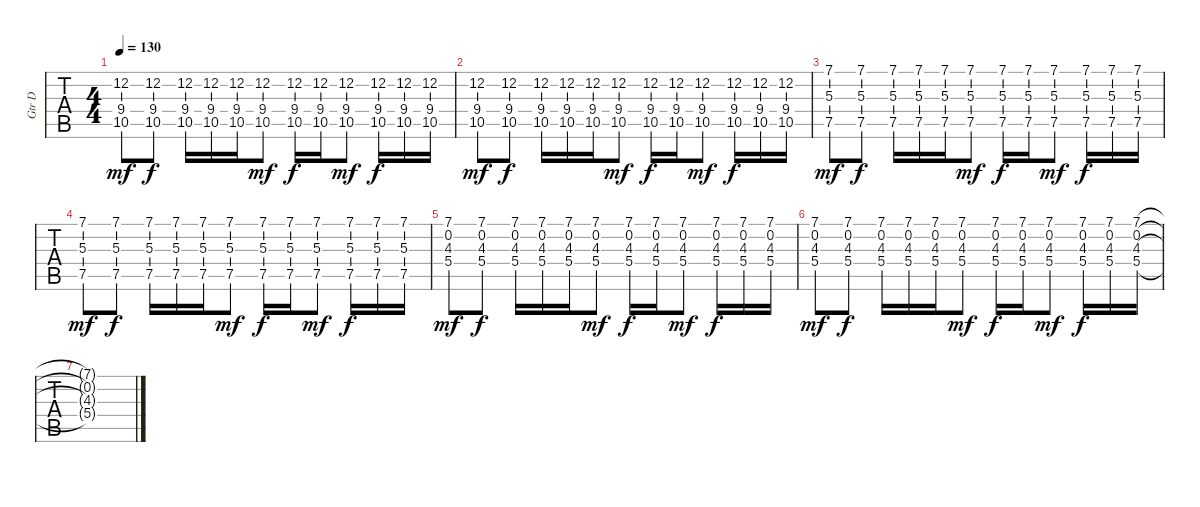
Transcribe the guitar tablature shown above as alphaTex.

\track ("Gtr D" "Gtr D") {instrument distortionguitar}
\staff {tabs}
\tuning (E4 B3 G3 D3 A2 D2) {hide}
\ts (4 4)
\tempo 130
\clef g2
\ks c
(12.2{ac} 9.4{ac} 10.5{ac}).8{dy mf} (12.2 9.4 10.5).8{dy f} (12.2 9.4 10.5).16 (12.2 9.4 10.5).16 (12.2 9.4 10.5).16 (12.2{ac} 9.4{ac} 10.5{ac}).8{dy mf} (12.2 9.4 10.5).16{dy f} (12.2 9.4 10.5).16 (12.2{ac} 9.4{ac} 10.5{ac}).8{dy mf} (12.2 9.4 10.5).16{dy f} (12.2 9.4 10.5).16 (12.2 9.4 10.5).16 |
(12.2{ac} 9.4{ac} 10.5{ac}).8{dy mf} (12.2 9.4 10.5).8{dy f} (12.2 9.4 10.5).16 (12.2 9.4 10.5).16 (12.2 9.4 10.5).16 (12.2{ac} 9.4{ac} 10.5{ac}).8{dy mf} (12.2 9.4 10.5).16{dy f} (12.2 9.4 10.5).16 (12.2{ac} 9.4{ac} 10.5{ac}).8{dy mf} (12.2 9.4 10.5).16{dy f} (12.2 9.4 10.5).16 (12.2 9.4 10.5).16 |
(7.1{ac} 5.3{ac} 7.5{ac}).8{dy mf} (7.1 5.3 7.5).8{dy f} (7.1 5.3 7.5).16 (7.1 5.3 7.5).16 (7.1 5.3 7.5).16 (7.1{ac} 5.3{ac} 7.5{ac}).8{dy mf} (7.1 5.3 7.5).16{dy f} (7.1 5.3 7.5).16 (7.1{ac} 5.3{ac} 7.5{ac}).8{dy mf} (7.1 5.3 7.5).16{dy f} (7.1 5.3 7.5).16 (7.1 5.3 7.5).16 |
(7.1{ac} 5.3{ac} 7.5{ac}).8{dy mf} (7.1 5.3 7.5).8{dy f} (7.1 5.3 7.5).16 (7.1 5.3 7.5).16 (7.1 5.3 7.5).16 (7.1{ac} 5.3{ac} 7.5{ac}).8{dy mf} (7.1 5.3 7.5).16{dy f} (7.1 5.3 7.5).16 (7.1{ac} 5.3{ac} 7.5{ac}).8{dy mf} (7.1 5.3 7.5).16{dy f} (7.1 5.3 7.5).16 (7.1 5.3 7.5).16 |
(7.1{ac} 0.2{ac} 4.3{ac} 5.4{ac}).8{dy mf} (7.1 0.2 4.3 5.4).8{dy f} (7.1 0.2 4.3 5.4).16 (7.1 0.2 4.3 5.4).16 (7.1 0.2 4.3 5.4).16 (7.1{ac} 0.2{ac} 4.3{ac} 5.4{ac}).8{dy mf} (7.1 0.2 4.3 5.4).16{dy f} (7.1 0.2 4.3 5.4).16 (7.1{ac} 0.2{ac} 4.3{ac} 5.4{ac}).8{dy mf} (7.1 0.2 4.3 5.4).16{dy f} (7.1 0.2 4.3 5.4).16 (7.1 0.2 4.3 5.4).16 |
(7.1{ac} 0.2{ac} 4.3{ac} 5.4{ac}).8{dy mf} (7.1 0.2 4.3 5.4).8{dy f} (7.1 0.2 4.3 5.4).16 (7.1 0.2 4.3 5.4).16 (7.1 0.2 4.3 5.4).16 (7.1{ac} 0.2{ac} 4.3{ac} 5.4{ac}).8{dy mf} (7.1 0.2 4.3 5.4).16{dy f} (7.1 0.2 4.3 5.4).16 (7.1{ac} 0.2{ac} 4.3{ac} 5.4{ac}).8{dy mf} (7.1 0.2 4.3 5.4).16{dy f} (7.1 0.2 4.3 5.4).16 (7.1 0.2 4.3 5.4).16 |
(7.1{t} 0.2{t} 4.3{t} 5.4{t}).1
